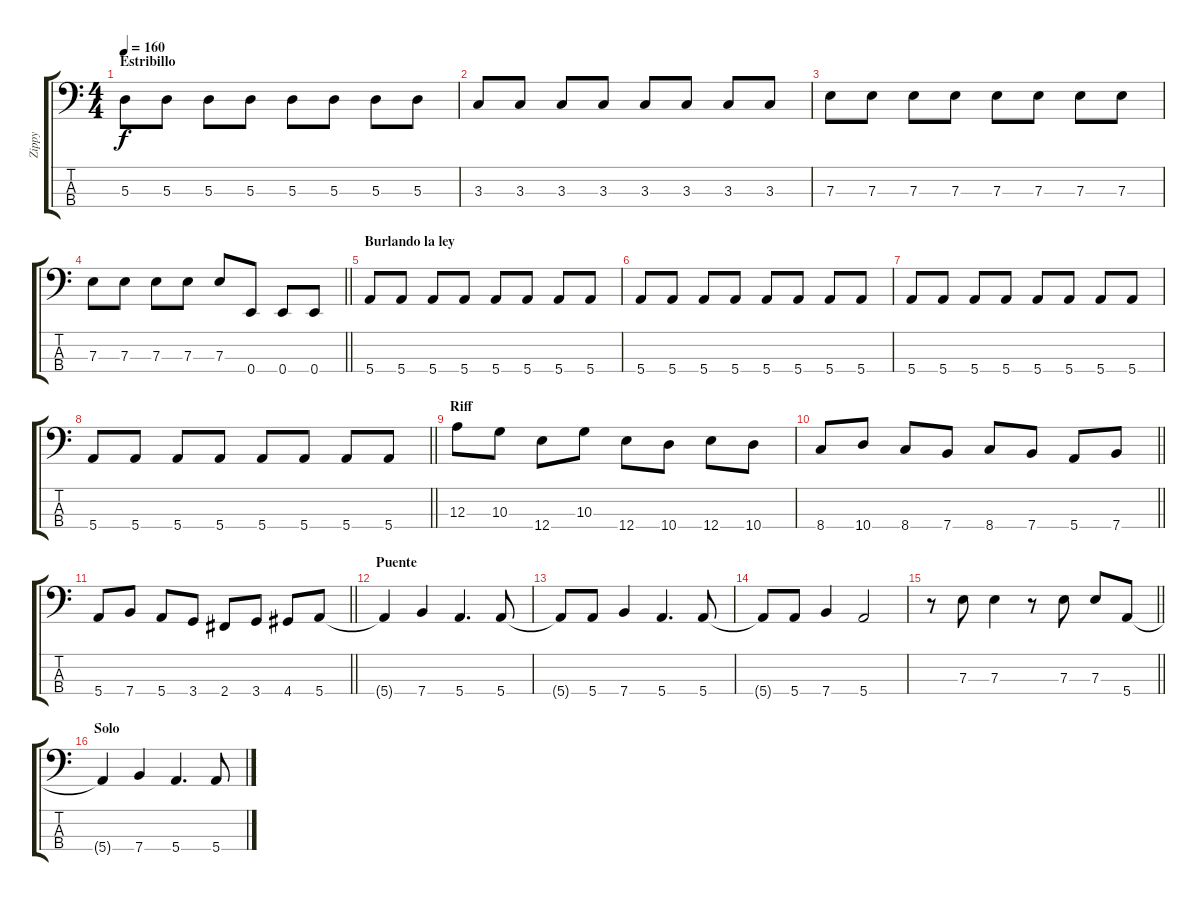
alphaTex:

\track ("Zippy" "Zippy") {instrument electricbassfinger}
\staff {score tabs}
\tuning (G2 D2 A1 E1) {hide}
\ts (4 4)
\section ("" "Estribillo")
\tempo 160
\clef f4
\ks c
5.3.8{dy f} 5.3.8 5.3.8 5.3.8 5.3.8 5.3.8 5.3.8 5.3.8 |
3.3.8 3.3.8 3.3.8 3.3.8 3.3.8 3.3.8 3.3.8 3.3.8 |
7.3.8 7.3.8 7.3.8 7.3.8 7.3.8 7.3.8 7.3.8 7.3.8 |
\barLineRight lightlight
7.3.8 7.3.8 7.3.8 7.3.8 7.3.8 0.4.8 0.4.8 0.4.8 |
\section ("" "Burlando la ley")
5.4.8 5.4.8 5.4.8 5.4.8 5.4.8 5.4.8 5.4.8 5.4.8 |
5.4.8 5.4.8 5.4.8 5.4.8 5.4.8 5.4.8 5.4.8 5.4.8 |
5.4.8 5.4.8 5.4.8 5.4.8 5.4.8 5.4.8 5.4.8 5.4.8 |
\barLineRight lightlight
5.4.8 5.4.8 5.4.8 5.4.8 5.4.8 5.4.8 5.4.8 5.4.8 |
\section ("" "Riff")
12.3.8 10.3.8 12.4.8 10.3.8 12.4.8 10.4.8 12.4.8 10.4.8 |
\barLineRight lightlight
8.4.8 10.4.8 8.4.8 7.4.8 8.4.8 7.4.8 5.4.8 7.4.8 |
\section ("" "")
\barLineRight lightlight
5.4.8 7.4.8 5.4.8 3.4.8 2.4.8 3.4.8 4.4.8 5.4.8 |
\section ("" "Puente")
5.4{t}.4 7.4.4 5.4.4{d} 5.4.8 |
5.4{t}.8 5.4.8 7.4.4 5.4.4{d} 5.4.8 |
5.4{t}.8 5.4.8 7.4.4 5.4.2 |
\barLineRight lightlight
r.8 7.3.8 7.3.4 r.8 7.3.8 7.3.8 5.4.8 |
\section ("" "Solo")
5.4{t}.4 7.4.4 5.4.4{d} 5.4.8
